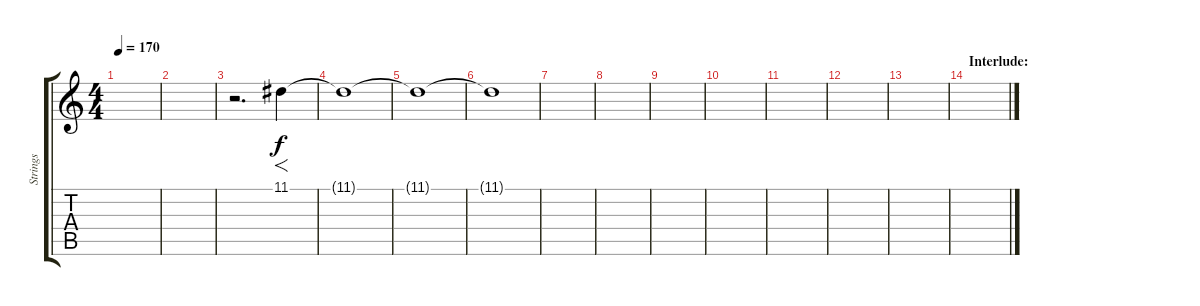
\track ("Strings" "Strings") {instrument stringensemble1}
\staff {score tabs}
\tuning (E4 B3 G3 D3 A2 E2) {hide}
\ts (4 4)
\tempo 170
\clef g2
\ks c
|
|
r.2{d} 11.1.4{f volume 7 instrument synthstrings1} |
11.1{t}.1 |
11.1{t}.1 |
11.1{t}.1 |
|
|
|
|
|
|
|
\section ("" "Interlude:")
